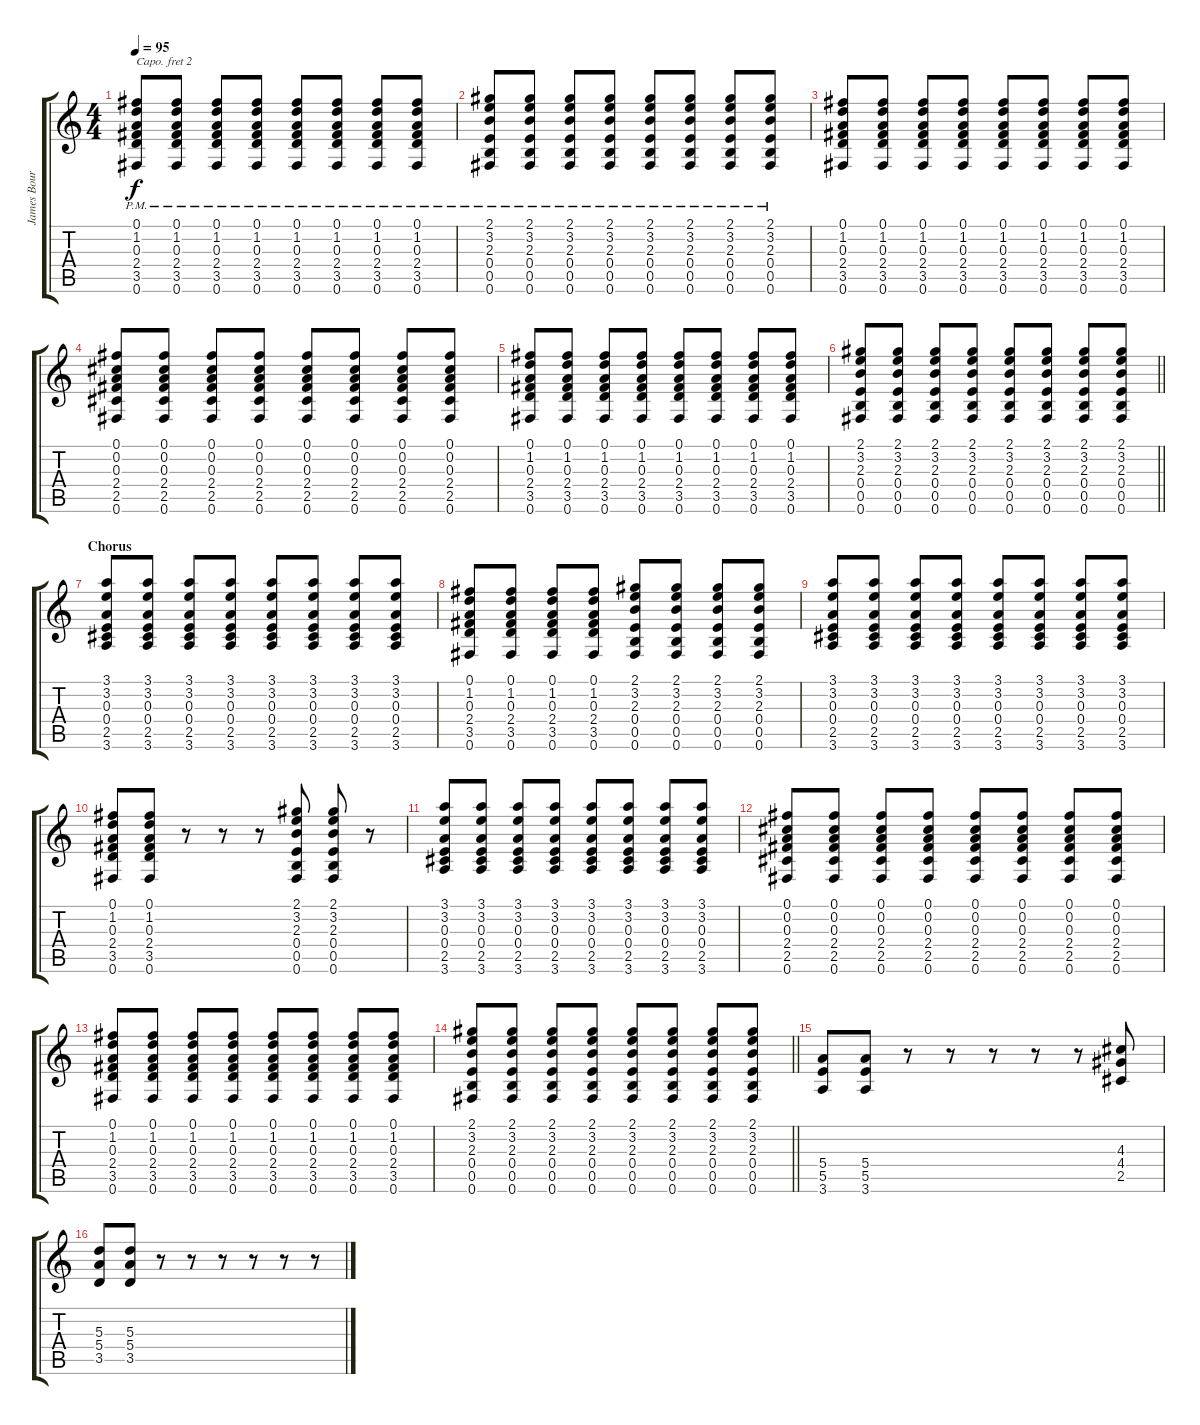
\track ("James Bourne (Rhythm Guitar)" "James Bour") {instrument distortionguitar}
\staff {score tabs}
\capo 2
\tuning (E4 B3 G3 D3 A2 E2) {hide}
\ts (4 4)
\tempo 95
\clef g2
\ks c
(0.1{pm} 1.2{pm} 0.3{pm} 2.4{pm} 3.5{pm} 0.6{pm}).8{dy f} (0.1{pm} 1.2{pm} 0.3{pm} 2.4{pm} 3.5{pm} 0.6{pm}).8 (0.1{pm} 1.2{pm} 0.3{pm} 2.4{pm} 3.5{pm} 0.6{pm}).8 (0.1{pm} 1.2{pm} 0.3{pm} 2.4{pm} 3.5{pm} 0.6{pm}).8 (0.1{pm} 1.2{pm} 0.3{pm} 2.4{pm} 3.5{pm} 0.6{pm}).8 (0.1{pm} 1.2{pm} 0.3{pm} 2.4{pm} 3.5{pm} 0.6{pm}).8 (0.1{pm} 1.2{pm} 0.3{pm} 2.4{pm} 3.5{pm} 0.6{pm}).8 (0.1{pm} 1.2{pm} 0.3{pm} 2.4{pm} 3.5{pm} 0.6{pm}).8 |
(2.1{pm} 3.2{pm} 2.3{pm} 0.4{pm} 0.5{pm} 0.6{pm}).8 (2.1{pm} 3.2{pm} 2.3{pm} 0.4{pm} 0.5{pm} 0.6{pm}).8 (2.1{pm} 3.2{pm} 2.3{pm} 0.4{pm} 0.5{pm} 0.6{pm}).8 (2.1{pm} 3.2{pm} 2.3{pm} 0.4{pm} 0.5{pm} 0.6{pm}).8 (2.1{pm} 3.2{pm} 2.3{pm} 0.4{pm} 0.5{pm} 0.6{pm}).8 (2.1{pm} 3.2{pm} 2.3{pm} 0.4{pm} 0.5{pm} 0.6{pm}).8 (2.1{pm} 3.2{pm} 2.3{pm} 0.4{pm} 0.5{pm} 0.6{pm}).8 (2.1{pm} 3.2{pm} 2.3{pm} 0.4{pm} 0.5{pm} 0.6{pm}).8 |
(0.1 1.2 0.3 2.4 3.5 0.6).8 (0.1 1.2 0.3 2.4 3.5 0.6).8 (0.1 1.2 0.3 2.4 3.5 0.6).8 (0.1 1.2 0.3 2.4 3.5 0.6).8 (0.1 1.2 0.3 2.4 3.5 0.6).8 (0.1 1.2 0.3 2.4 3.5 0.6).8 (0.1 1.2 0.3 2.4 3.5 0.6).8 (0.1 1.2 0.3 2.4 3.5 0.6).8 |
(0.1 0.2 0.3 2.4 2.5 0.6).8 (0.1 0.2 0.3 2.4 2.5 0.6).8 (0.1 0.2 0.3 2.4 2.5 0.6).8 (0.1 0.2 0.3 2.4 2.5 0.6).8 (0.1 0.2 0.3 2.4 2.5 0.6).8 (0.1 0.2 0.3 2.4 2.5 0.6).8 (0.1 0.2 0.3 2.4 2.5 0.6).8 (0.1 0.2 0.3 2.4 2.5 0.6).8 |
(0.1 1.2 0.3 2.4 3.5 0.6).8 (0.1 1.2 0.3 2.4 3.5 0.6).8 (0.1 1.2 0.3 2.4 3.5 0.6).8 (0.1 1.2 0.3 2.4 3.5 0.6).8 (0.1 1.2 0.3 2.4 3.5 0.6).8 (0.1 1.2 0.3 2.4 3.5 0.6).8 (0.1 1.2 0.3 2.4 3.5 0.6).8 (0.1 1.2 0.3 2.4 3.5 0.6).8 |
\barLineRight lightlight
(2.1 3.2 2.3 0.4 0.5 0.6).8 (2.1 3.2 2.3 0.4 0.5 0.6).8 (2.1 3.2 2.3 0.4 0.5 0.6).8 (2.1 3.2 2.3 0.4 0.5 0.6).8 (2.1 3.2 2.3 0.4 0.5 0.6).8 (2.1 3.2 2.3 0.4 0.5 0.6).8 (2.1 3.2 2.3 0.4 0.5 0.6).8 (2.1 3.2 2.3 0.4 0.5 0.6).8 |
\section ("" "Chorus")
(3.1 3.2 0.3 0.4 2.5 3.6).8 (3.1 3.2 0.3 0.4 2.5 3.6).8 (3.1 3.2 0.3 0.4 2.5 3.6).8 (3.1 3.2 0.3 0.4 2.5 3.6).8 (3.1 3.2 0.3 0.4 2.5 3.6).8 (3.1 3.2 0.3 0.4 2.5 3.6).8 (3.1 3.2 0.3 0.4 2.5 3.6).8 (3.1 3.2 0.3 0.4 2.5 3.6).8 |
(0.1 1.2 0.3 2.4 3.5 0.6).8 (0.1 1.2 0.3 2.4 3.5 0.6).8 (0.1 1.2 0.3 2.4 3.5 0.6).8 (0.1 1.2 0.3 2.4 3.5 0.6).8 (2.1 3.2 2.3 0.4 0.5 0.6).8 (2.1 3.2 2.3 0.4 0.5 0.6).8 (2.1 3.2 2.3 0.4 0.5 0.6).8 (2.1 3.2 2.3 0.4 0.5 0.6).8 |
(3.1 3.2 0.3 0.4 2.5 3.6).8 (3.1 3.2 0.3 0.4 2.5 3.6).8 (3.1 3.2 0.3 0.4 2.5 3.6).8 (3.1 3.2 0.3 0.4 2.5 3.6).8 (3.1 3.2 0.3 0.4 2.5 3.6).8 (3.1 3.2 0.3 0.4 2.5 3.6).8 (3.1 3.2 0.3 0.4 2.5 3.6).8 (3.1 3.2 0.3 0.4 2.5 3.6).8 |
(0.1 1.2 0.3 2.4 3.5 0.6).8 (0.1 1.2 0.3 2.4 3.5 0.6).8 r.8 r.8 r.8 (2.1 3.2 2.3 0.4 0.5 0.6).8 (2.1 3.2 2.3 0.4 0.5 0.6).8 r.8 |
(3.1 3.2 0.3 0.4 2.5 3.6).8 (3.1 3.2 0.3 0.4 2.5 3.6).8 (3.1 3.2 0.3 0.4 2.5 3.6).8 (3.1 3.2 0.3 0.4 2.5 3.6).8 (3.1 3.2 0.3 0.4 2.5 3.6).8 (3.1 3.2 0.3 0.4 2.5 3.6).8 (3.1 3.2 0.3 0.4 2.5 3.6).8 (3.1 3.2 0.3 0.4 2.5 3.6).8 |
(0.1 0.2 0.3 2.4 2.5 0.6).8 (0.1 0.2 0.3 2.4 2.5 0.6).8 (0.1 0.2 0.3 2.4 2.5 0.6).8 (0.1 0.2 0.3 2.4 2.5 0.6).8 (0.1 0.2 0.3 2.4 2.5 0.6).8 (0.1 0.2 0.3 2.4 2.5 0.6).8 (0.1 0.2 0.3 2.4 2.5 0.6).8 (0.1 0.2 0.3 2.4 2.5 0.6).8 |
(0.1 1.2 0.3 2.4 3.5 0.6).8 (0.1 1.2 0.3 2.4 3.5 0.6).8 (0.1 1.2 0.3 2.4 3.5 0.6).8 (0.1 1.2 0.3 2.4 3.5 0.6).8 (0.1 1.2 0.3 2.4 3.5 0.6).8 (0.1 1.2 0.3 2.4 3.5 0.6).8 (0.1 1.2 0.3 2.4 3.5 0.6).8 (0.1 1.2 0.3 2.4 3.5 0.6).8 |
\barLineRight lightlight
(2.1 3.2 2.3 0.4 0.5 0.6).8 (2.1 3.2 2.3 0.4 0.5 0.6).8 (2.1 3.2 2.3 0.4 0.5 0.6).8 (2.1 3.2 2.3 0.4 0.5 0.6).8 (2.1 3.2 2.3 0.4 0.5 0.6).8 (2.1 3.2 2.3 0.4 0.5 0.6).8 (2.1 3.2 2.3 0.4 0.5 0.6).8 (2.1 3.2 2.3 0.4 0.5 0.6).8 |
(5.4 5.5 3.6).8 (5.4 5.5 3.6).8 r.8 r.8 r.8 r.8 r.8 (4.3 4.4 2.5).8 |
(5.3 5.4 3.5).8 (5.3 5.4 3.5).8 r.8 r.8 r.8 r.8 r.8 r.8
